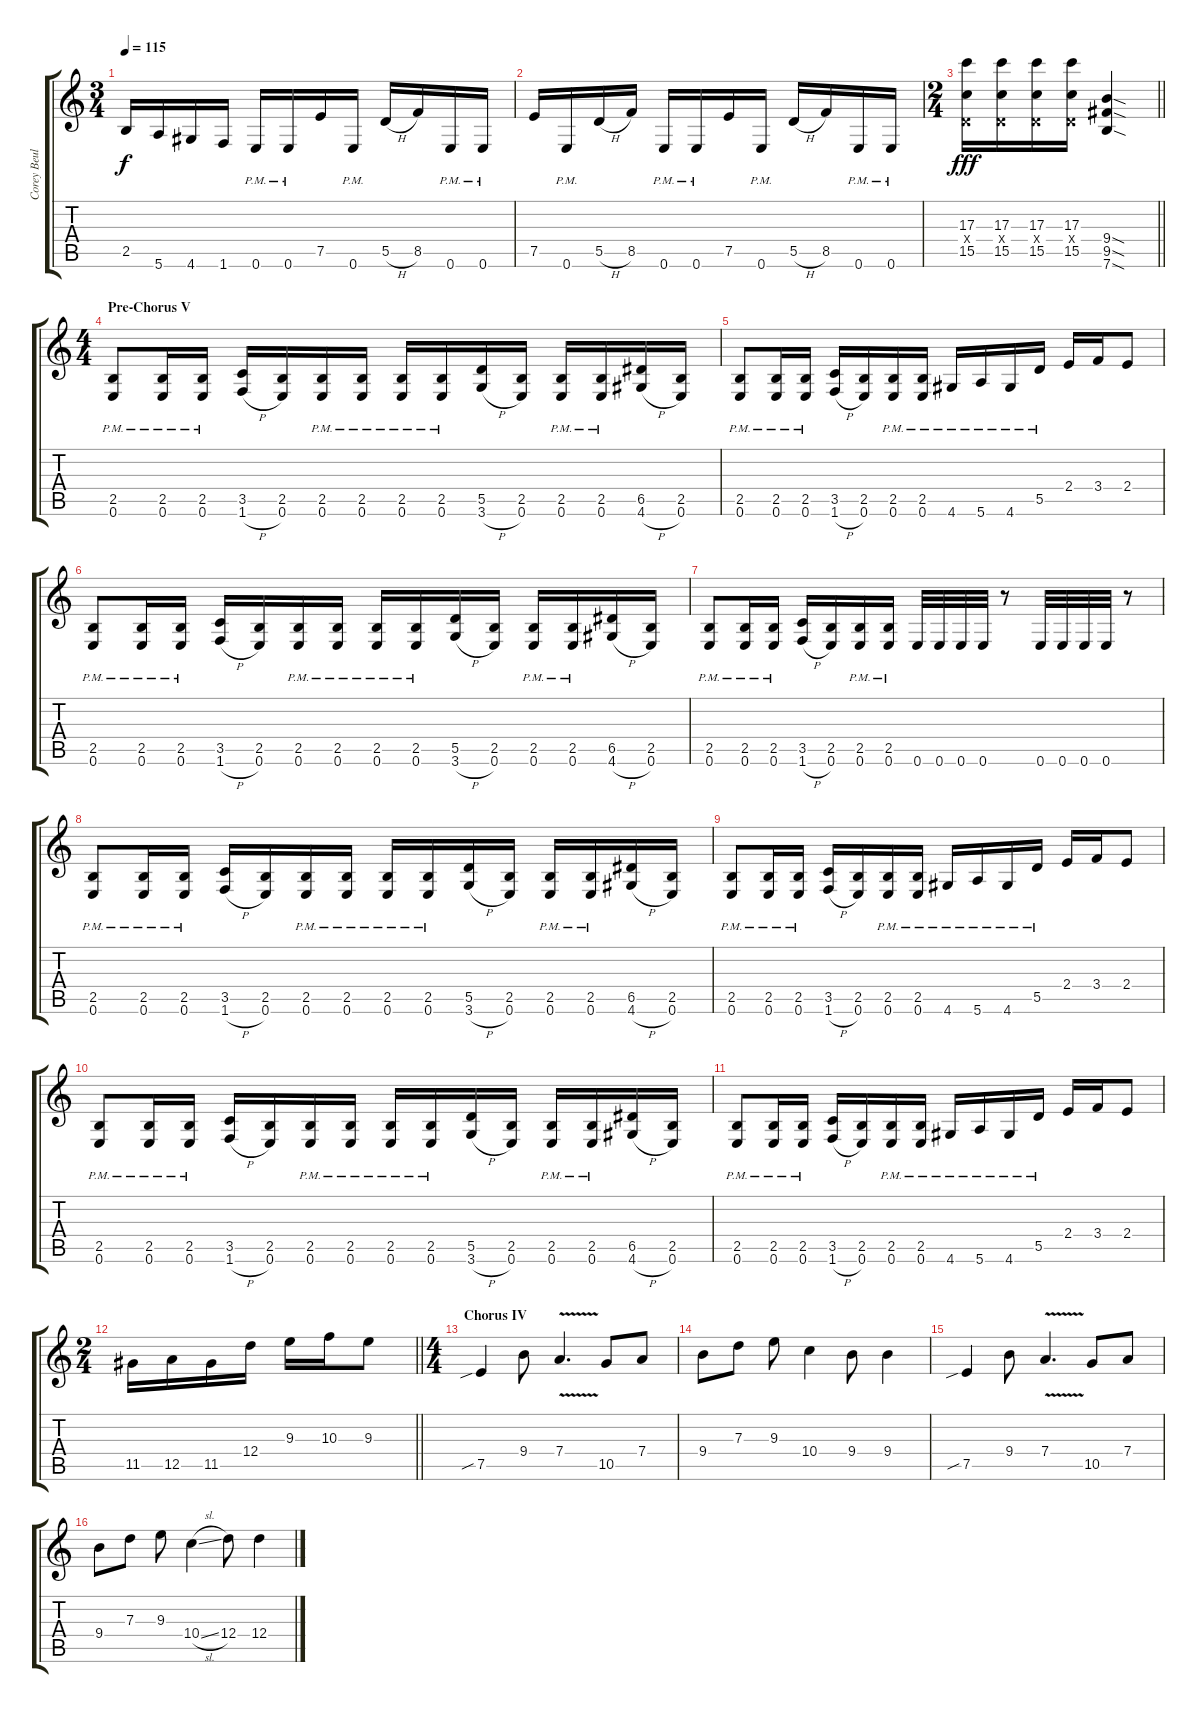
\track ("Corey Beulieau" "Corey Beul") {instrument distortionguitar}
\staff {score tabs}
\tuning (E4 B3 G3 D3 A2 E2) {hide}
\ts (3 4)
\tempo 115
\clef g2
\ks c
2.5.16{dy f} 5.6.16 4.6.16 1.6.16 0.6{pm}.16 0.6{pm}.16 7.5.16 0.6{pm}.16 5.5{h}.16 8.5.16 0.6{pm}.16 0.6{pm}.16 |
7.5.16 0.6{pm}.16 5.5{h}.16 8.5.16 0.6{pm}.16 0.6{pm}.16 7.5.16 0.6{pm}.16 5.5{h}.16 8.5.16 0.6{pm}.16 0.6{pm}.16 |
\ts (2 4)
\barLineRight lightlight
(17.3 0.4{x} 15.5).16{dy fff} (17.3 0.4{x} 15.5).16 (17.3 0.4{x} 15.5).16 (17.3 0.4{x} 15.5).16 (9.4{sod} 9.5{sod} 7.6{sod}).4 |
\ts (4 4)
\section ("" "Pre-Chorus V")
(2.5{pm} 0.6{pm}).8 (2.5{pm} 0.6{pm}).16 (2.5{pm} 0.6{pm}).16 (3.5 1.6{h}).16 (2.5 0.6).16 (2.5{pm} 0.6{pm}).16 (2.5{pm} 0.6{pm}).16 (2.5{pm} 0.6{pm}).16 (2.5{pm} 0.6{pm}).16 (5.5 3.6{h}).16 (2.5 0.6).16 (2.5{pm} 0.6{pm}).16 (2.5{pm} 0.6{pm}).16 (6.5 4.6{h}).16 (2.5 0.6).16 |
(2.5{pm} 0.6{pm}).8 (2.5{pm} 0.6{pm}).16 (2.5{pm} 0.6{pm}).16 (3.5 1.6{h}).16 (2.5 0.6).16 (2.5{pm} 0.6{pm}).16 (2.5{pm} 0.6{pm}).16 4.6{pm}.16 5.6{pm}.16 4.6{pm}.16 5.5{pm}.16 2.4.16 3.4.16 2.4.8 |
(2.5{pm} 0.6{pm}).8 (2.5{pm} 0.6{pm}).16 (2.5{pm} 0.6{pm}).16 (3.5 1.6{h}).16 (2.5 0.6).16 (2.5{pm} 0.6{pm}).16 (2.5{pm} 0.6{pm}).16 (2.5{pm} 0.6{pm}).16 (2.5{pm} 0.6{pm}).16 (5.5 3.6{h}).16 (2.5 0.6).16 (2.5{pm} 0.6{pm}).16 (2.5{pm} 0.6{pm}).16 (6.5 4.6{h}).16 (2.5 0.6).16 |
(2.5{pm} 0.6{pm}).8 (2.5{pm} 0.6{pm}).16 (2.5{pm} 0.6{pm}).16 (3.5 1.6{h}).16 (2.5 0.6).16 (2.5{pm} 0.6{pm}).16 (2.5{pm} 0.6{pm}).16 0.6.32 0.6.32 0.6.32 0.6.32 r.8 0.6.32 0.6.32 0.6.32 0.6.32 r.8 |
(2.5{pm} 0.6{pm}).8 (2.5{pm} 0.6{pm}).16 (2.5{pm} 0.6{pm}).16 (3.5 1.6{h}).16 (2.5 0.6).16 (2.5{pm} 0.6{pm}).16 (2.5{pm} 0.6{pm}).16 (2.5{pm} 0.6{pm}).16 (2.5{pm} 0.6{pm}).16 (5.5 3.6{h}).16 (2.5 0.6).16 (2.5{pm} 0.6{pm}).16 (2.5{pm} 0.6{pm}).16 (6.5 4.6{h}).16 (2.5 0.6).16 |
(2.5{pm} 0.6{pm}).8 (2.5{pm} 0.6{pm}).16 (2.5{pm} 0.6{pm}).16 (3.5 1.6{h}).16 (2.5 0.6).16 (2.5{pm} 0.6{pm}).16 (2.5{pm} 0.6{pm}).16 4.6{pm}.16 5.6{pm}.16 4.6{pm}.16 5.5{pm}.16 2.4.16 3.4.16 2.4.8 |
(2.5{pm} 0.6{pm}).8 (2.5{pm} 0.6{pm}).16 (2.5{pm} 0.6{pm}).16 (3.5 1.6{h}).16 (2.5 0.6).16 (2.5{pm} 0.6{pm}).16 (2.5{pm} 0.6{pm}).16 (2.5{pm} 0.6{pm}).16 (2.5{pm} 0.6{pm}).16 (5.5 3.6{h}).16 (2.5 0.6).16 (2.5{pm} 0.6{pm}).16 (2.5{pm} 0.6{pm}).16 (6.5 4.6{h}).16 (2.5 0.6).16 |
(2.5{pm} 0.6{pm}).8 (2.5{pm} 0.6{pm}).16 (2.5{pm} 0.6{pm}).16 (3.5 1.6{h}).16 (2.5 0.6).16 (2.5{pm} 0.6{pm}).16 (2.5{pm} 0.6{pm}).16 4.6{pm}.16 5.6{pm}.16 4.6{pm}.16 5.5{pm}.16 2.4.16 3.4.16 2.4.8 |
\ts (2 4)
\barLineRight lightlight
11.5.16 12.5.16 11.5.16 12.4.16 9.3.16 10.3.16 9.3.8 |
\ts (4 4)
\section ("" "Chorus IV")
7.5{sib}.4 9.4.8 7.4{v}.4{d} 10.5.8 7.4.8 |
9.4.8 7.3.8 9.3.8 10.4.4 9.4.8 9.4.4 |
7.5{sib}.4 9.4.8 7.4{v}.4{d} 10.5.8 7.4.8 |
9.4.8 7.3.8 9.3.8 10.4{sl}.4 12.4.8 12.4.4
